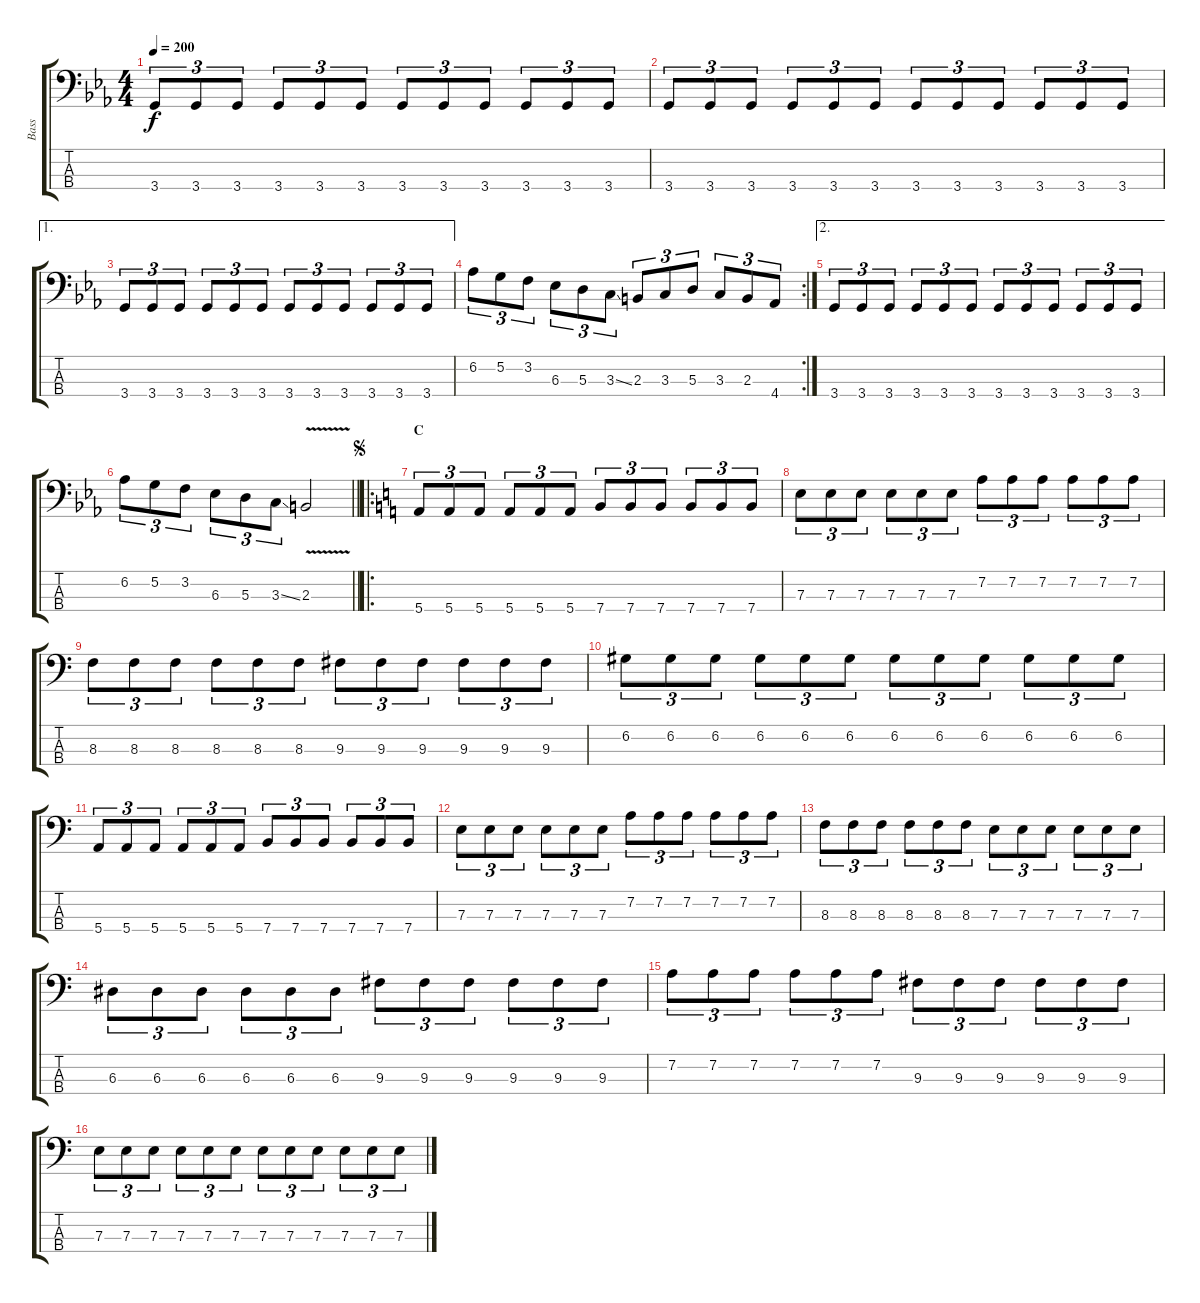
\track ("Bass" "Bass") {instrument electricbasspick}
\staff {score tabs}
\tuning (G2 D2 A1 E1) {hide}
\ts (4 4)
\tempo 200
\clef f4
\ks cminor
3.4.8{tu (3 2) dy f} 3.4.8{tu (3 2)} 3.4.8{tu (3 2)} 3.4.8{tu (3 2)} 3.4.8{tu (3 2)} 3.4.8{tu (3 2)} 3.4.8{tu (3 2)} 3.4.8{tu (3 2)} 3.4.8{tu (3 2)} 3.4.8{tu (3 2)} 3.4.8{tu (3 2)} 3.4.8{tu (3 2)} |
3.4.8{tu (3 2)} 3.4.8{tu (3 2)} 3.4.8{tu (3 2)} 3.4.8{tu (3 2)} 3.4.8{tu (3 2)} 3.4.8{tu (3 2)} 3.4.8{tu (3 2)} 3.4.8{tu (3 2)} 3.4.8{tu (3 2)} 3.4.8{tu (3 2)} 3.4.8{tu (3 2)} 3.4.8{tu (3 2)} |
\ae 1
3.4.8{tu (3 2)} 3.4.8{tu (3 2)} 3.4.8{tu (3 2)} 3.4.8{tu (3 2)} 3.4.8{tu (3 2)} 3.4.8{tu (3 2)} 3.4.8{tu (3 2)} 3.4.8{tu (3 2)} 3.4.8{tu (3 2)} 3.4.8{tu (3 2)} 3.4.8{tu (3 2)} 3.4.8{tu (3 2)} |
\rc 2
6.2.8{tu (3 2)} 5.2.8{tu (3 2)} 3.2.8{tu (3 2)} 6.3.8{tu (3 2)} 5.3.8{tu (3 2)} 3.3{ss}.8{tu (3 2)} 2.3.8{tu (3 2)} 3.3.8{tu (3 2)} 5.3.8{tu (3 2)} 3.3.8{tu (3 2)} 2.3.8{tu (3 2)} 4.4.8{tu (3 2)} |
\ae 2
3.4.8{tu (3 2)} 3.4.8{tu (3 2)} 3.4.8{tu (3 2)} 3.4.8{tu (3 2)} 3.4.8{tu (3 2)} 3.4.8{tu (3 2)} 3.4.8{tu (3 2)} 3.4.8{tu (3 2)} 3.4.8{tu (3 2)} 3.4.8{tu (3 2)} 3.4.8{tu (3 2)} 3.4.8{tu (3 2)} |
\barLineRight lightlight
6.2.8{tu (3 2)} 5.2.8{tu (3 2)} 3.2.8{tu (3 2)} 6.3.8{tu (3 2)} 5.3.8{tu (3 2)} 3.3{ss}.8{tu (3 2)} 2.3{v}.2 |
\ro
\section ("" "C")
\jump segno
\ks aminor
5.4.8{tu (3 2)} 5.4.8{tu (3 2)} 5.4.8{tu (3 2)} 5.4.8{tu (3 2)} 5.4.8{tu (3 2)} 5.4.8{tu (3 2)} 7.4.8{tu (3 2)} 7.4.8{tu (3 2)} 7.4.8{tu (3 2)} 7.4.8{tu (3 2)} 7.4.8{tu (3 2)} 7.4.8{tu (3 2)} |
7.3.8{tu (3 2)} 7.3.8{tu (3 2)} 7.3.8{tu (3 2)} 7.3.8{tu (3 2)} 7.3.8{tu (3 2)} 7.3.8{tu (3 2)} 7.2.8{tu (3 2)} 7.2.8{tu (3 2)} 7.2.8{tu (3 2)} 7.2.8{tu (3 2)} 7.2.8{tu (3 2)} 7.2.8{tu (3 2)} |
8.3.8{tu (3 2)} 8.3.8{tu (3 2)} 8.3.8{tu (3 2)} 8.3.8{tu (3 2)} 8.3.8{tu (3 2)} 8.3.8{tu (3 2)} 9.3.8{tu (3 2)} 9.3.8{tu (3 2)} 9.3.8{tu (3 2)} 9.3.8{tu (3 2)} 9.3.8{tu (3 2)} 9.3.8{tu (3 2)} |
6.2.8{tu (3 2)} 6.2.8{tu (3 2)} 6.2.8{tu (3 2)} 6.2.8{tu (3 2)} 6.2.8{tu (3 2)} 6.2.8{tu (3 2)} 6.2.8{tu (3 2)} 6.2.8{tu (3 2)} 6.2.8{tu (3 2)} 6.2.8{tu (3 2)} 6.2.8{tu (3 2)} 6.2.8{tu (3 2)} |
5.4.8{tu (3 2)} 5.4.8{tu (3 2)} 5.4.8{tu (3 2)} 5.4.8{tu (3 2)} 5.4.8{tu (3 2)} 5.4.8{tu (3 2)} 7.4.8{tu (3 2)} 7.4.8{tu (3 2)} 7.4.8{tu (3 2)} 7.4.8{tu (3 2)} 7.4.8{tu (3 2)} 7.4.8{tu (3 2)} |
7.3.8{tu (3 2)} 7.3.8{tu (3 2)} 7.3.8{tu (3 2)} 7.3.8{tu (3 2)} 7.3.8{tu (3 2)} 7.3.8{tu (3 2)} 7.2.8{tu (3 2)} 7.2.8{tu (3 2)} 7.2.8{tu (3 2)} 7.2.8{tu (3 2)} 7.2.8{tu (3 2)} 7.2.8{tu (3 2)} |
8.3.8{tu (3 2)} 8.3.8{tu (3 2)} 8.3.8{tu (3 2)} 8.3.8{tu (3 2)} 8.3.8{tu (3 2)} 8.3.8{tu (3 2)} 7.3.8{tu (3 2)} 7.3.8{tu (3 2)} 7.3.8{tu (3 2)} 7.3.8{tu (3 2)} 7.3.8{tu (3 2)} 7.3.8{tu (3 2)} |
6.3.8{tu (3 2)} 6.3.8{tu (3 2)} 6.3.8{tu (3 2)} 6.3.8{tu (3 2)} 6.3.8{tu (3 2)} 6.3.8{tu (3 2)} 9.3.8{tu (3 2)} 9.3.8{tu (3 2)} 9.3.8{tu (3 2)} 9.3.8{tu (3 2)} 9.3.8{tu (3 2)} 9.3.8{tu (3 2)} |
7.2.8{tu (3 2)} 7.2.8{tu (3 2)} 7.2.8{tu (3 2)} 7.2.8{tu (3 2)} 7.2.8{tu (3 2)} 7.2.8{tu (3 2)} 9.3.8{tu (3 2)} 9.3.8{tu (3 2)} 9.3.8{tu (3 2)} 9.3.8{tu (3 2)} 9.3.8{tu (3 2)} 9.3.8{tu (3 2)} |
7.3.8{tu (3 2)} 7.3.8{tu (3 2)} 7.3.8{tu (3 2)} 7.3.8{tu (3 2)} 7.3.8{tu (3 2)} 7.3.8{tu (3 2)} 7.3.8{tu (3 2)} 7.3.8{tu (3 2)} 7.3.8{tu (3 2)} 7.3.8{tu (3 2)} 7.3.8{tu (3 2)} 7.3.8{tu (3 2)}
